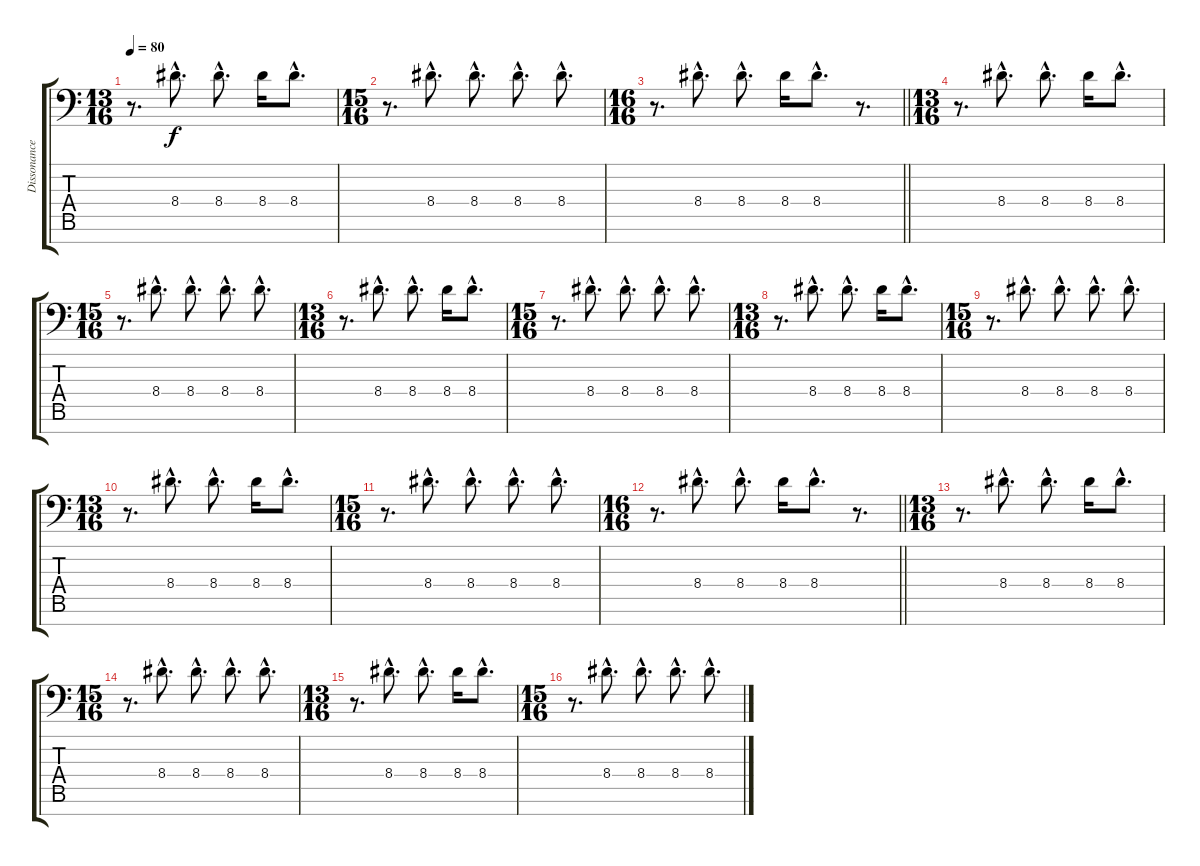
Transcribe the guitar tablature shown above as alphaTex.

\track ("Dissonance - 8-String Drop-D" "Dissonance") {instrument distortionguitar}
\staff {score tabs}
\tuning (A3 F3 C3 G2 D2 A1 D1) {hide}
\ts (13 16)
\tempo 80
\clef f4
\ks c
r.8{d dy f} 8.4{hac}.8{d} 8.4{hac}.8{d} 8.4.16 8.4{hac}.8{d} |
\ts (15 16)
r.8{d} 8.4{hac}.8{d} 8.4{hac}.8{d} 8.4{hac}.8{d} 8.4{hac}.8{d} |
\ts (16 16)
\barLineRight lightlight
r.8{d} 8.4{hac}.8{d} 8.4{hac}.8{d} 8.4.16 8.4{hac}.8{d} r.8{d} |
\ts (13 16)
\section ("" "")
r.8{d} 8.4{hac}.8{d} 8.4{hac}.8{d} 8.4.16 8.4{hac}.8{d} |
\ts (15 16)
r.8{d} 8.4{hac}.8{d} 8.4{hac}.8{d} 8.4{hac}.8{d} 8.4{hac}.8{d} |
\ts (13 16)
r.8{d} 8.4{hac}.8{d} 8.4{hac}.8{d} 8.4.16 8.4{hac}.8{d} |
\ts (15 16)
r.8{d} 8.4{hac}.8{d} 8.4{hac}.8{d} 8.4{hac}.8{d} 8.4{hac}.8{d} |
\ts (13 16)
r.8{d} 8.4{hac}.8{d} 8.4{hac}.8{d} 8.4.16 8.4{hac}.8{d} |
\ts (15 16)
r.8{d} 8.4{hac}.8{d} 8.4{hac}.8{d} 8.4{hac}.8{d} 8.4{hac}.8{d} |
\ts (13 16)
r.8{d} 8.4{hac}.8{d} 8.4{hac}.8{d} 8.4.16 8.4{hac}.8{d} |
\ts (15 16)
r.8{d} 8.4{hac}.8{d} 8.4{hac}.8{d} 8.4{hac}.8{d} 8.4{hac}.8{d} |
\ts (16 16)
\barLineRight lightlight
r.8{d} 8.4{hac}.8{d} 8.4{hac}.8{d} 8.4.16 8.4{hac}.8{d} r.8{d} |
\ts (13 16)
\section ("" "")
r.8{d} 8.4{hac}.8{d} 8.4{hac}.8{d} 8.4.16 8.4{hac}.8{d} |
\ts (15 16)
r.8{d} 8.4{hac}.8{d} 8.4{hac}.8{d} 8.4{hac}.8{d} 8.4{hac}.8{d} |
\ts (13 16)
r.8{d} 8.4{hac}.8{d} 8.4{hac}.8{d} 8.4.16 8.4{hac}.8{d} |
\ts (15 16)
r.8{d} 8.4{hac}.8{d} 8.4{hac}.8{d} 8.4{hac}.8{d} 8.4{hac}.8{d}
